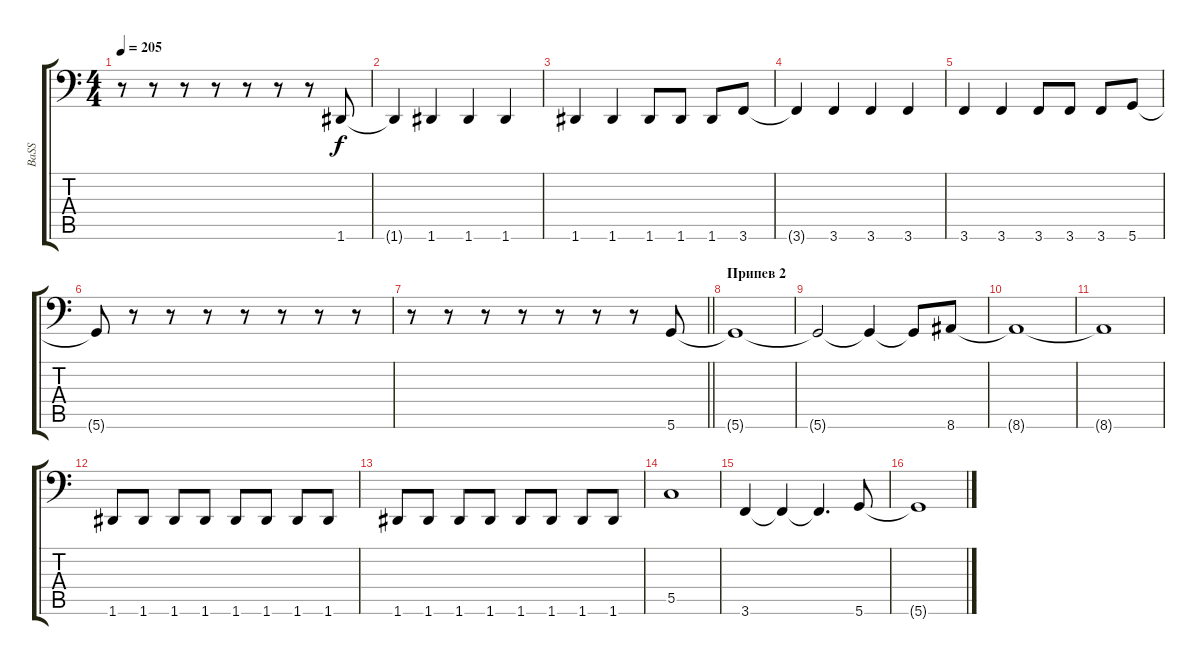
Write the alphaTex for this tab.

\track ("BaSS" "BaSS") {instrument electricbassfinger}
\staff {score tabs}
\tuning (D3 A2 F2 C2 G1 D1) {hide}
\ts (4 4)
\tempo 205
\clef f4
\ks c
r.8{dy f} r.8 r.8 r.8 r.8 r.8 r.8 1.6.8 |
1.6{t}.4 1.6.4 1.6.4 1.6.4 |
1.6.4 1.6.4 1.6.8 1.6.8 1.6.8 3.6.8 |
3.6{t}.4 3.6.4 3.6.4 3.6.4 |
3.6.4 3.6.4 3.6.8 3.6.8 3.6.8 5.6.8 |
5.6{t}.8 r.8 r.8 r.8 r.8 r.8 r.8 r.8 |
\barLineRight lightlight
r.8 r.8 r.8 r.8 r.8 r.8 r.8 5.6.8 |
\section ("" "Припев 2")
5.6{t}.1 |
5.6{t}.2 5.6{t}.4 5.6{t}.8 8.6.8 |
8.6{t}.1 |
8.6{t}.1 |
1.6.8 1.6.8 1.6.8 1.6.8 1.6.8 1.6.8 1.6.8 1.6.8 |
1.6.8 1.6.8 1.6.8 1.6.8 1.6.8 1.6.8 1.6.8 1.6.8 |
5.5.1 |
3.6.4 3.6{t}.4 3.6{t}.4{d} 5.6.8 |
5.6{t}.1
